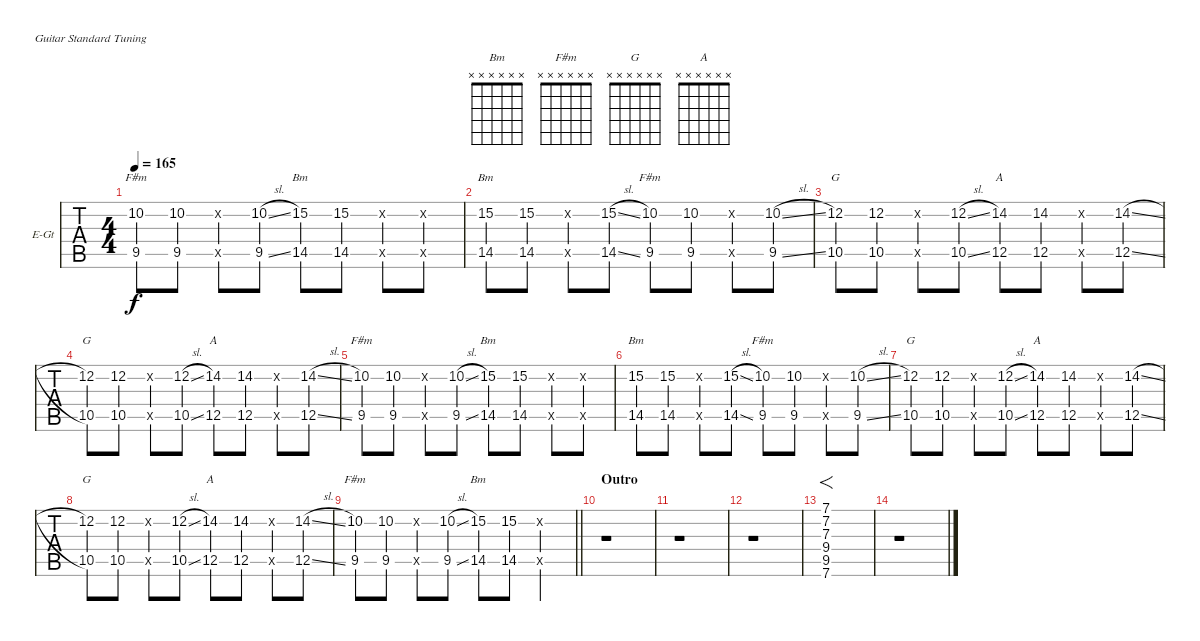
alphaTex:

\bracketExtendMode groupsimilarinstruments
\firstSystemTrackNameOrientation horizontal
\otherSystemsTrackNameOrientation horizontal
\track ("Nick" "E-Gt") {instrument overdrivenguitar}
\staff {tabs}
\tuning (E4 B3 G3 D3 A2 E2)
\chord ("Bm" x x x x x x)
\chord ("F#m" x x x x x x)
\chord ("G" x x x x x x)
\chord ("A" x x x x x x)
\ts (4 4)
\tempo 165
\clef g2
\ks c
(10.2 9.5).8{ch "F#m" dy f} (10.2 9.5).8 (0.2{x} 0.5{x}).8 (10.2{sl} 9.5{sl}).8 (15.2 14.5).8{ch "Bm"} (15.2 14.5).8 (0.2{x} 0.5{x}).8 (0.2{x} 0.5{x}).8 |
(15.2 14.5).8{ch "Bm"} (15.2 14.5).8 (0.2{x} 0.5{x}).8 (15.2{sl} 14.5{sl}).8 (10.2 9.5).8{ch "F#m"} (10.2 9.5).8 (0.2{x} 0.5{x}).8 (10.2{sl} 9.5{sl}).8 |
(12.2 10.5).8{ch "G"} (12.2 10.5).8 (0.2{x} 0.5{x}).8 (12.2{sl} 10.5{sl}).8 (14.2 12.5).8{ch "A"} (14.2 12.5).8 (0.2{x} 0.5{x}).8 (14.2{sl} 12.5{sl}).8 |
(12.2 10.5).8{ch "G"} (12.2 10.5).8 (0.2{x} 0.5{x}).8 (12.2{sl} 10.5{sl}).8 (14.2 12.5).8{ch "A"} (14.2 12.5).8 (0.2{x} 0.5{x}).8 (14.2{sl} 12.5{sl}).8 |
(10.2 9.5).8{ch "F#m"} (10.2 9.5).8 (0.2{x} 0.5{x}).8 (10.2{sl} 9.5{sl}).8 (15.2 14.5).8{ch "Bm"} (15.2 14.5).8 (0.2{x} 0.5{x}).8 (0.2{x} 0.5{x}).8 |
(15.2 14.5).8{ch "Bm"} (15.2 14.5).8 (0.2{x} 0.5{x}).8 (15.2{sl} 14.5{sl}).8 (10.2 9.5).8{ch "F#m"} (10.2 9.5).8 (0.2{x} 0.5{x}).8 (10.2{sl} 9.5{sl}).8 |
(12.2 10.5).8{ch "G"} (12.2 10.5).8 (0.2{x} 0.5{x}).8 (12.2{sl} 10.5{sl}).8 (14.2 12.5).8{ch "A"} (14.2 12.5).8 (0.2{x} 0.5{x}).8 (14.2{sl} 12.5{sl}).8 |
(12.2 10.5).8{ch "G"} (12.2 10.5).8 (0.2{x} 0.5{x}).8 (12.2{sl} 10.5{sl}).8 (14.2 12.5).8{ch "A"} (14.2 12.5).8 (0.2{x} 0.5{x}).8 (14.2{sl} 12.5{sl}).8 |
\barLineRight lightlight
(10.2 9.5).8{ch "F#m"} (10.2 9.5).8 (0.2{x} 0.5{x}).8 (10.2{sl} 9.5{sl}).8 (15.2 14.5).8{ch "Bm"} (15.2 14.5).8 (0.2{x} 0.5{x}).4 |
\section ("" "Outro")
r.1 |
r.1 |
r.1 |
(7.1 7.2 7.3 9.4 9.5 7.6).1{f} |
r.1
